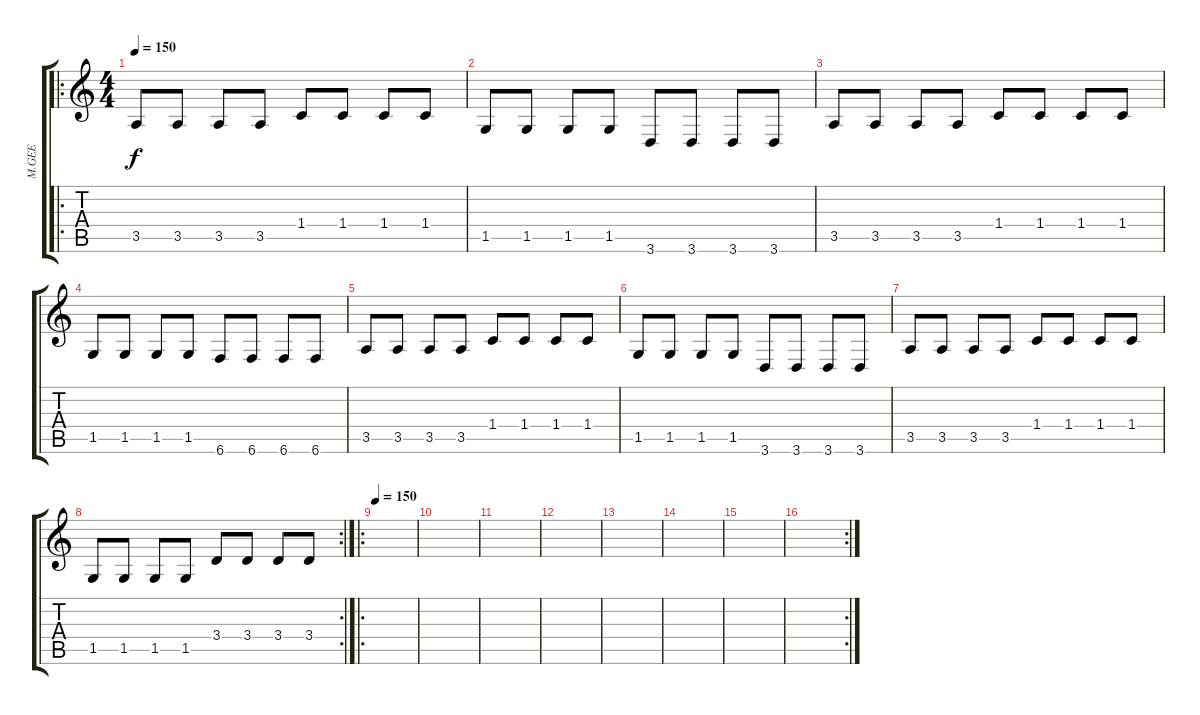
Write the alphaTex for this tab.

\track ("M.GEE" "M.GEE") {instrument distortionguitar}
\staff {score tabs}
\tuning (Db4 Ab3 E3 B2 Gb2 B1) {hide}
\ro
\ts (4 4)
\tempo 150
\clef g2
\ks c
3.5.8{dy f} 3.5.8 3.5.8 3.5.8 1.4.8 1.4.8 1.4.8 1.4.8 |
1.5.8 1.5.8 1.5.8 1.5.8 3.6.8 3.6.8 3.6.8 3.6.8 |
3.5.8 3.5.8 3.5.8 3.5.8 1.4.8 1.4.8 1.4.8 1.4.8 |
1.5.8 1.5.8 1.5.8 1.5.8 6.6.8 6.6.8 6.6.8 6.6.8 |
3.5.8 3.5.8 3.5.8 3.5.8 1.4.8 1.4.8 1.4.8 1.4.8 |
1.5.8 1.5.8 1.5.8 1.5.8 3.6.8 3.6.8 3.6.8 3.6.8 |
3.5.8 3.5.8 3.5.8 3.5.8 1.4.8 1.4.8 1.4.8 1.4.8 |
\rc 2
1.5.8 1.5.8 1.5.8 1.5.8 3.4.8 3.4.8 3.4.8 3.4.8 |
\ro
\tempo 150
|
|
|
|
|
|
|
\rc 2
